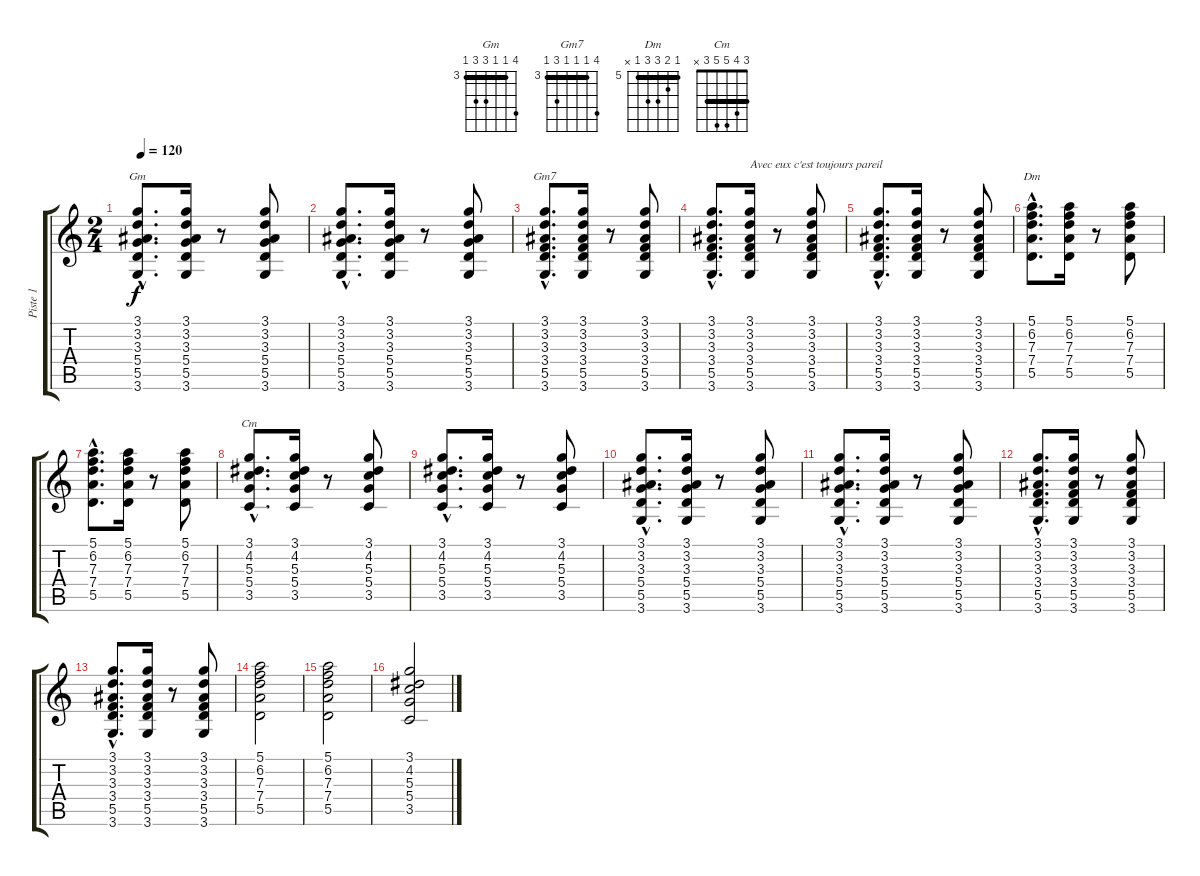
\track ("Piste 1" "Piste 1") {instrument acousticguitarsteel}
\staff {score tabs}
\tuning (E4 B3 G3 D3 A2 E2) {hide}
\chord ("Gm" 6 3 3 5 5 3) {firstfret 3 barre 3}
\chord ("Gm7" 6 3 3 3 5 3) {firstfret 3 barre 3}
\chord ("Dm" 5 6 7 7 5 x) {firstfret 5 barre 5}
\chord ("Cm" 3 4 5 5 3 x) {barre 3}
\ts (2 4)
\tempo 120
\clef g2
\ks c
(3.1{hac} 3.2{hac} 3.3{hac} 5.4{hac} 5.5{hac} 3.6{hac}).8{d ch "Gm" dy f} (3.1 3.2 3.3 5.4 5.5 3.6).16 r.8 (3.1 3.2 3.3 5.4 5.5 3.6).8 |
(3.1{hac} 3.2{hac} 3.3{hac} 5.4{hac} 5.5{hac} 3.6{hac}).8{d} (3.1 3.2 3.3 5.4 5.5 3.6).16 r.8 (3.1 3.2 3.3 5.4 5.5 3.6).8 |
(3.1{hac} 3.2{hac} 3.3{hac} 3.4{hac} 5.5{hac} 3.6{hac}).8{d ch "Gm7"} (3.1 3.2 3.3 3.4 5.5 3.6).16 r.8 (3.1 3.2 3.3 3.4 5.5 3.6).8 |
(3.1{hac} 3.2{hac} 3.3{hac} 3.4{hac} 5.5{hac} 3.6{hac}).8{d} (3.1 3.2 3.3 3.4 5.5 3.6).16{txt "Avec eux c'est toujours pareil"} r.8 (3.1 3.2 3.3 3.4 5.5 3.6).8 |
(3.1{hac} 3.2{hac} 3.3{hac} 3.4{hac} 5.5{hac} 3.6{hac}).8{d} (3.1 3.2 3.3 3.4 5.5 3.6).16 r.8 (3.1 3.2 3.3 3.4 5.5 3.6).8 |
(5.1{hac} 6.2{hac} 7.3{hac} 7.4{hac} 5.5{hac}).8{d ch "Dm"} (5.1 6.2 7.3 7.4 5.5).16 r.8 (5.1 6.2 7.3 7.4 5.5).8 |
(5.1{hac} 6.2{hac} 7.3{hac} 7.4{hac} 5.5{hac}).8{d} (5.1 6.2 7.3 7.4 5.5).16 r.8 (5.1 6.2 7.3 7.4 5.5).8 |
(3.1{hac} 4.2{hac} 5.3{hac} 5.4{hac} 3.5{hac}).8{d ch "Cm"} (3.1 4.2 5.3 5.4 3.5).16 r.8 (3.1 4.2 5.3 5.4 3.5).8 |
(3.1{hac} 4.2{hac} 5.3{hac} 5.4{hac} 3.5{hac}).8{d} (3.1 4.2 5.3 5.4 3.5).16 r.8 (3.1 4.2 5.3 5.4 3.5).8 |
(3.1{hac} 3.2{hac} 3.3{hac} 5.4{hac} 5.5{hac} 3.6{hac}).8{d} (3.1 3.2 3.3 5.4 5.5 3.6).16 r.8 (3.1 3.2 3.3 5.4 5.5 3.6).8 |
(3.1{hac} 3.2{hac} 3.3{hac} 5.4{hac} 5.5{hac} 3.6{hac}).8{d} (3.1 3.2 3.3 5.4 5.5 3.6).16 r.8 (3.1 3.2 3.3 5.4 5.5 3.6).8 |
(3.1{hac} 3.2{hac} 3.3{hac} 3.4{hac} 5.5{hac} 3.6{hac}).8{d} (3.1 3.2 3.3 3.4 5.5 3.6).16 r.8 (3.1 3.2 3.3 3.4 5.5 3.6).8 |
(3.1{hac} 3.2{hac} 3.3{hac} 3.4{hac} 5.5{hac} 3.6{hac}).8{d} (3.1 3.2 3.3 3.4 5.5 3.6).16 r.8 (3.1 3.2 3.3 3.4 5.5 3.6).8 |
(5.1 6.2 7.3 7.4 5.5).2 |
(5.1 6.2 7.3 7.4 5.5).2 |
(3.1 4.2 5.3 5.4 3.5).2
